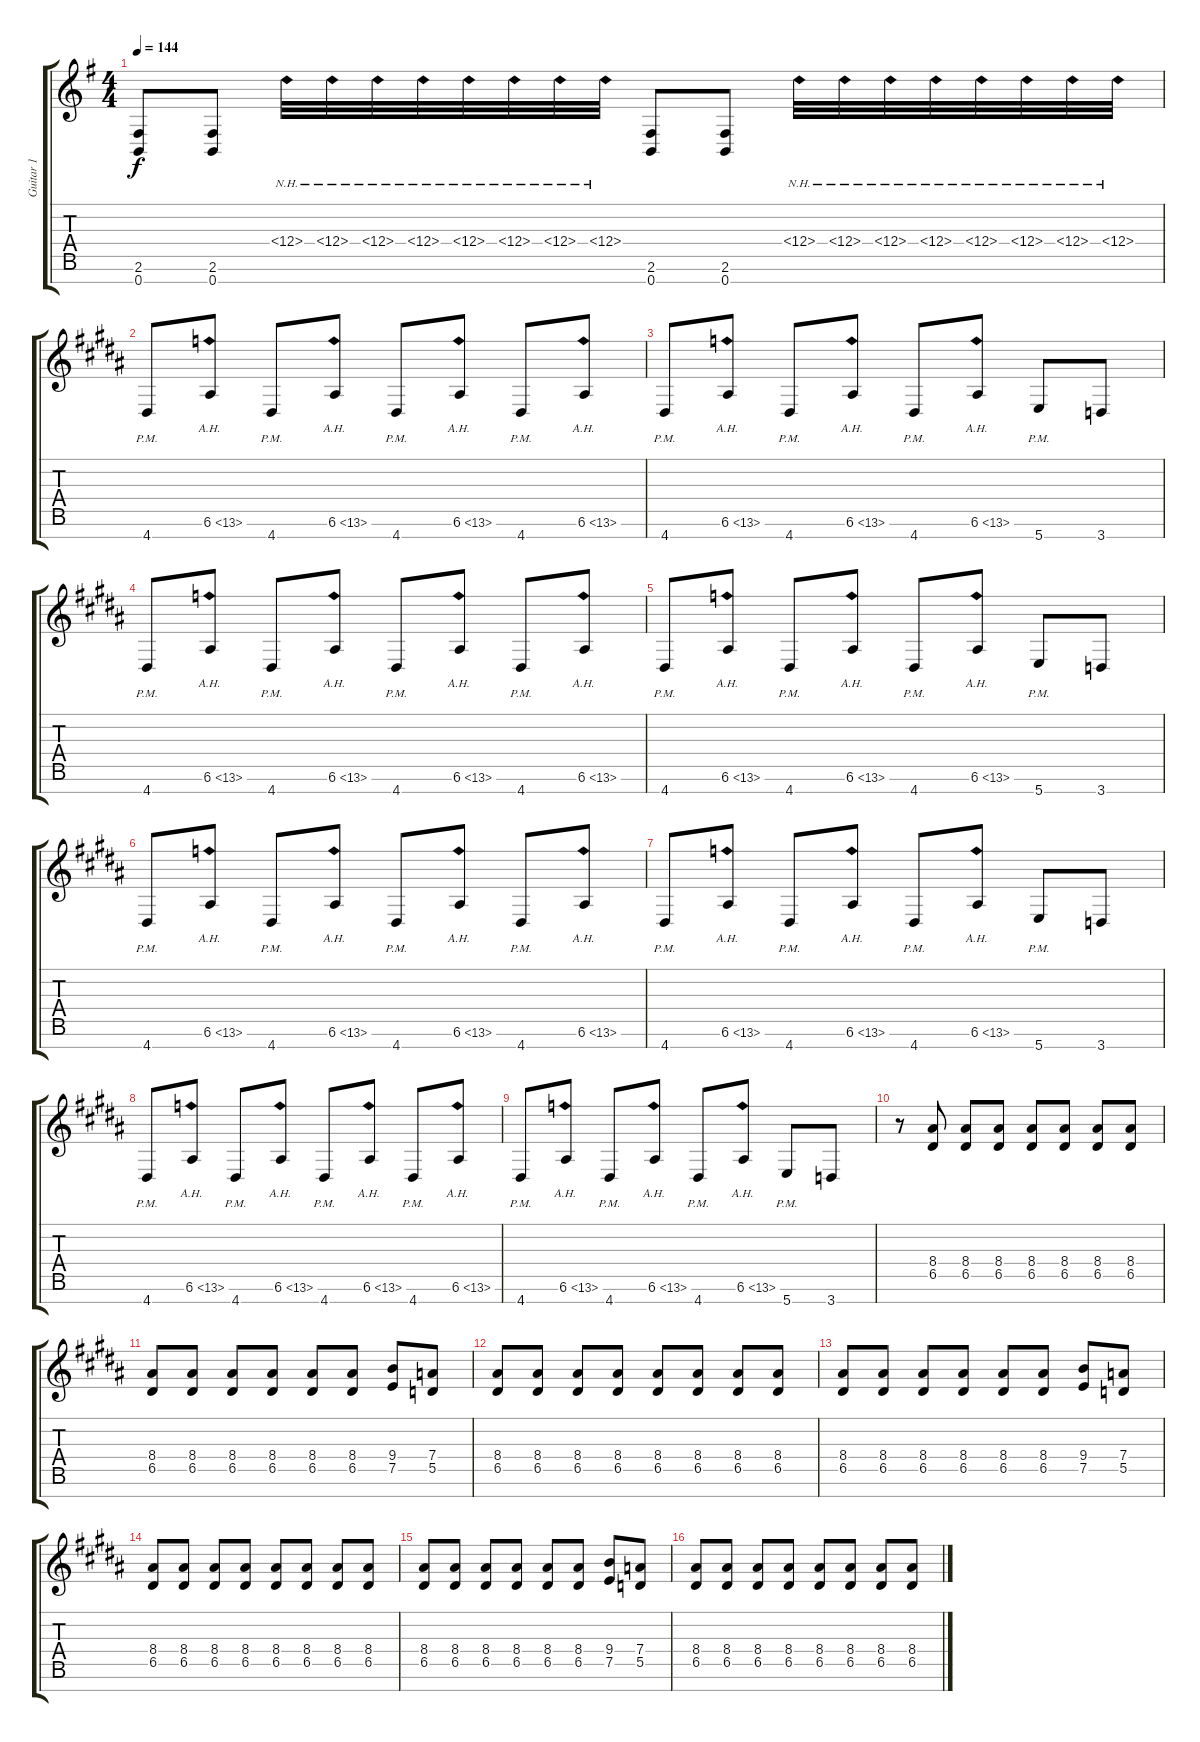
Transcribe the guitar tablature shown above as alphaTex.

\track ("Guitar 1" "Guitar 1") {instrument distortionguitar}
\staff {score tabs}
\tuning (E4 B3 G3 D3 A2 E2 B1) {hide}
\ts (4 4)
\tempo 144
\clef g2
\ks eminor
(2.6 0.7).8{dy f} (2.6 0.7).8 6.4{nh}.32 6.4{nh}.32 6.4{nh}.32 6.4{nh}.32 6.4{nh}.32 6.4{nh}.32 6.4{nh}.32 6.4{nh}.32 (2.6 0.7).8 (2.6 0.7).8 6.4{nh}.32 6.4{nh}.32 6.4{nh}.32 6.4{nh}.32 6.4{nh}.32 6.4{nh}.32 6.4{nh}.32 6.4{nh}.32 |
\ks g#minor
4.7{pm}.8 6.6{ah 7}.8 4.7{pm}.8 6.6{ah 7}.8 4.7{pm}.8 6.6{ah 7}.8 4.7{pm}.8 6.6{ah 7}.8 |
4.7{pm}.8 6.6{ah 7}.8 4.7{pm}.8 6.6{ah 7}.8 4.7{pm}.8 6.6{ah 7}.8 5.7{pm}.8 3.7.8 |
4.7{pm}.8 6.6{ah 7}.8 4.7{pm}.8 6.6{ah 7}.8 4.7{pm}.8 6.6{ah 7}.8 4.7{pm}.8 6.6{ah 7}.8 |
4.7{pm}.8 6.6{ah 7}.8 4.7{pm}.8 6.6{ah 7}.8 4.7{pm}.8 6.6{ah 7}.8 5.7{pm}.8 3.7.8 |
4.7{pm}.8 6.6{ah 7}.8 4.7{pm}.8 6.6{ah 7}.8 4.7{pm}.8 6.6{ah 7}.8 4.7{pm}.8 6.6{ah 7}.8 |
4.7{pm}.8 6.6{ah 7}.8 4.7{pm}.8 6.6{ah 7}.8 4.7{pm}.8 6.6{ah 7}.8 5.7{pm}.8 3.7.8 |
4.7{pm}.8 6.6{ah 7}.8 4.7{pm}.8 6.6{ah 7}.8 4.7{pm}.8 6.6{ah 7}.8 4.7{pm}.8 6.6{ah 7}.8 |
4.7{pm}.8 6.6{ah 7}.8 4.7{pm}.8 6.6{ah 7}.8 4.7{pm}.8 6.6{ah 7}.8 5.7{pm}.8 3.7.8 |
r.8 (8.4 6.5).8 (8.4 6.5).8 (8.4 6.5).8 (8.4 6.5).8 (8.4 6.5).8 (8.4 6.5).8 (8.4 6.5).8 |
(8.4 6.5).8 (8.4 6.5).8 (8.4 6.5).8 (8.4 6.5).8 (8.4 6.5).8 (8.4 6.5).8 (9.4 7.5).8 (7.4 5.5).8 |
(8.4 6.5).8 (8.4 6.5).8 (8.4 6.5).8 (8.4 6.5).8 (8.4 6.5).8 (8.4 6.5).8 (8.4 6.5).8 (8.4 6.5).8 |
(8.4 6.5).8 (8.4 6.5).8 (8.4 6.5).8 (8.4 6.5).8 (8.4 6.5).8 (8.4 6.5).8 (9.4 7.5).8 (7.4 5.5).8 |
(8.4 6.5).8 (8.4 6.5).8 (8.4 6.5).8 (8.4 6.5).8 (8.4 6.5).8 (8.4 6.5).8 (8.4 6.5).8 (8.4 6.5).8 |
(8.4 6.5).8 (8.4 6.5).8 (8.4 6.5).8 (8.4 6.5).8 (8.4 6.5).8 (8.4 6.5).8 (9.4 7.5).8 (7.4 5.5).8 |
(8.4 6.5).8 (8.4 6.5).8 (8.4 6.5).8 (8.4 6.5).8 (8.4 6.5).8 (8.4 6.5).8 (8.4 6.5).8 (8.4 6.5).8
